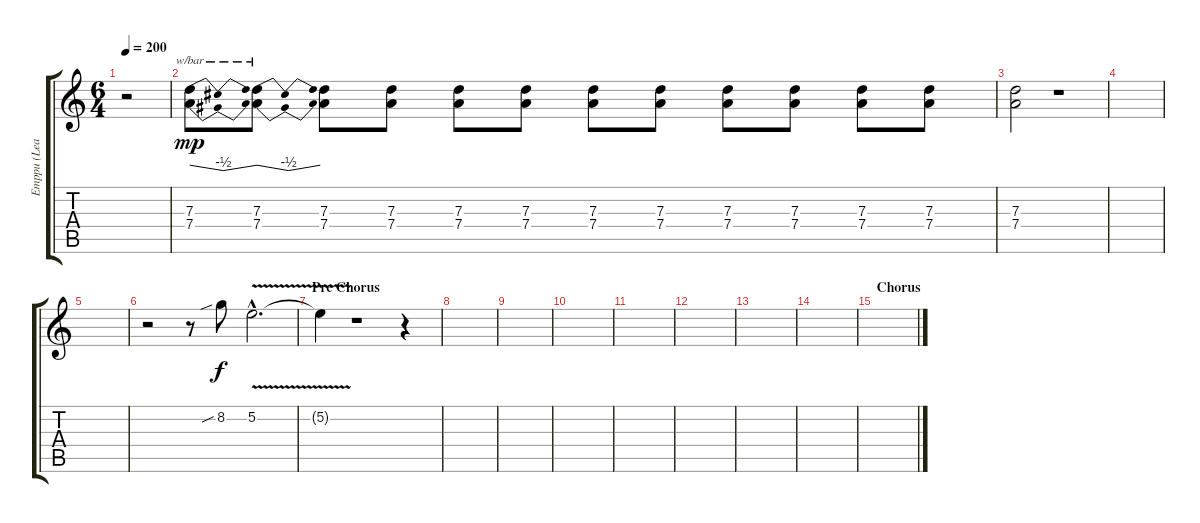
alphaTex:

\track ("Emppu (Lead)" "Emppu (Lea") {instrument distortionguitar}
\staff {score tabs}
\tuning (E4 B3 G3 D3 A2 E2) {hide}
\ts (6 4)
\tempo 200
\clef g2
\ks c
r.2{dy mp} |
(7.3 7.4).8{tbe (dip default 0 0 30 -2 60 0)} (7.3 7.4).8{tbe (dip default 0 0 30 -2 60 0)} (7.3 7.4).8 (7.3 7.4).8 (7.3 7.4).8 (7.3 7.4).8 (7.3 7.4).8 (7.3 7.4).8 (7.3 7.4).8 (7.3 7.4).8 (7.3 7.4).8 (7.3 7.4).8 |
(7.3 7.4).2 r.1 |
|
|
r.2 r.8 8.2{sib}.8{dy f} 5.2{v hac}.2{d} |
\section ("" "Pre Chorus")
5.2{t}.4 r.1 r.4 |
|
|
|
|
|
|
|
\section ("" "Chorus")
